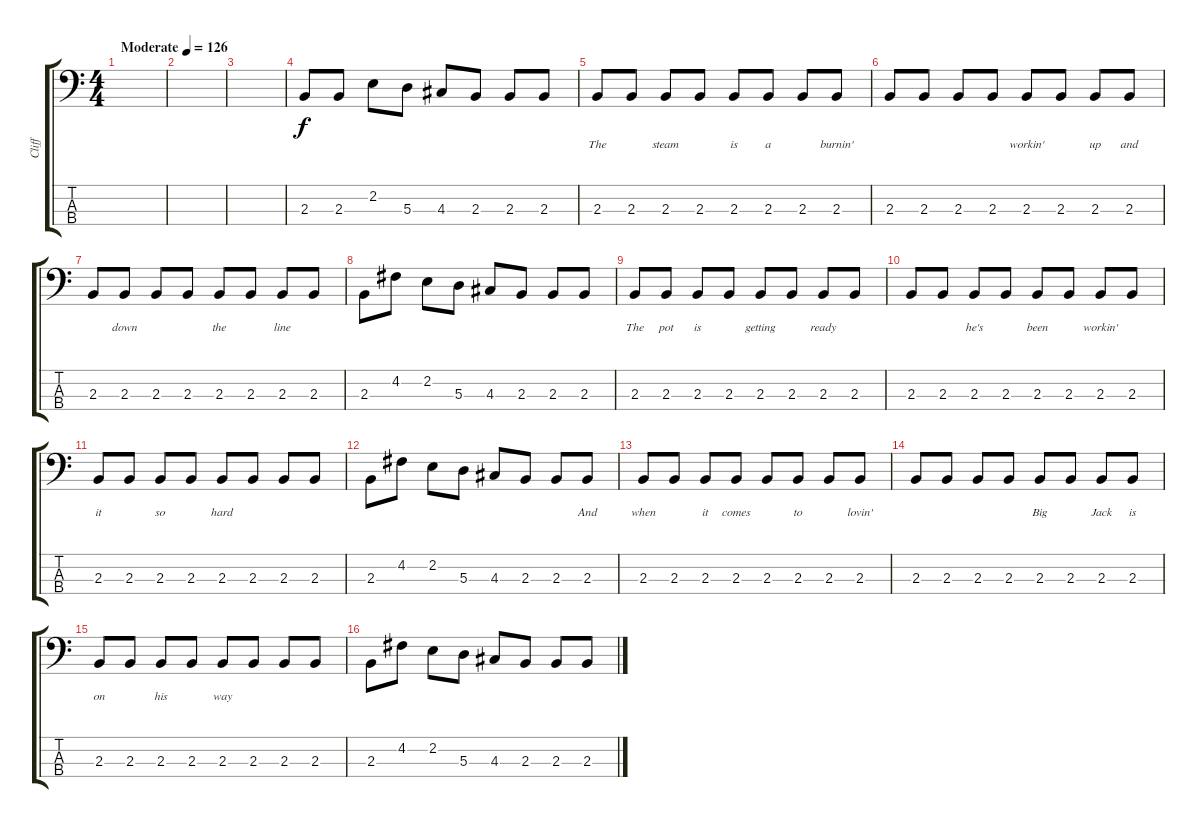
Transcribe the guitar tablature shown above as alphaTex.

\track ("Cliff" "Cliff") {instrument electricbassfinger}
\staff {score tabs}
\tuning (G2 D2 A1 E1) {hide}
\ts (4 4)
\tempo (126 "Moderate")
\clef f4
\ks c
|
|
|
2.3.8 2.3.8 2.2.8 5.3.8 4.3.8 2.3.8 2.3.8 2.3.8 |
2.3.8{lyrics (0 "The") lyrics (1 "") lyrics (2 "") lyrics (3 "") lyrics (4 "")} 2.3.8{lyrics (0 "") lyrics (1 "") lyrics (2 "") lyrics (3 "") lyrics (4 "")} 2.3.8{lyrics (0 "steam") lyrics (1 "") lyrics (2 "") lyrics (3 "") lyrics (4 "")} 2.3.8{lyrics (0 "") lyrics (1 "") lyrics (2 "") lyrics (3 "") lyrics (4 "")} 2.3.8{lyrics (0 "is") lyrics (1 "") lyrics (2 "") lyrics (3 "") lyrics (4 "")} 2.3.8{lyrics (0 "a") lyrics (1 "") lyrics (2 "") lyrics (3 "") lyrics (4 "")} 2.3.8{lyrics (0 "") lyrics (1 "") lyrics (2 "") lyrics (3 "") lyrics (4 "")} 2.3.8{lyrics (0 "burnin'") lyrics (1 "") lyrics (2 "") lyrics (3 "") lyrics (4 "")} |
2.3.8{lyrics (0 "") lyrics (1 "") lyrics (2 "") lyrics (3 "") lyrics (4 "")} 2.3.8{lyrics (0 "") lyrics (1 "") lyrics (2 "") lyrics (3 "") lyrics (4 "")} 2.3.8{lyrics (0 "") lyrics (1 "") lyrics (2 "") lyrics (3 "") lyrics (4 "")} 2.3.8{lyrics (0 "") lyrics (1 "") lyrics (2 "") lyrics (3 "") lyrics (4 "")} 2.3.8{lyrics (0 "workin'") lyrics (1 "") lyrics (2 "") lyrics (3 "") lyrics (4 "")} 2.3.8{lyrics (0 "") lyrics (1 "") lyrics (2 "") lyrics (3 "") lyrics (4 "")} 2.3.8{lyrics (0 "up") lyrics (1 "") lyrics (2 "") lyrics (3 "") lyrics (4 "")} 2.3.8{lyrics (0 "and") lyrics (1 "") lyrics (2 "") lyrics (3 "") lyrics (4 "")} |
2.3.8{lyrics (0 "") lyrics (1 "") lyrics (2 "") lyrics (3 "") lyrics (4 "")} 2.3.8{lyrics (0 "down") lyrics (1 "") lyrics (2 "") lyrics (3 "") lyrics (4 "")} 2.3.8{lyrics (0 "") lyrics (1 "") lyrics (2 "") lyrics (3 "") lyrics (4 "")} 2.3.8{lyrics (0 "") lyrics (1 "") lyrics (2 "") lyrics (3 "") lyrics (4 "")} 2.3.8{lyrics (0 "the") lyrics (1 "") lyrics (2 "") lyrics (3 "") lyrics (4 "")} 2.3.8{lyrics (0 "") lyrics (1 "") lyrics (2 "") lyrics (3 "") lyrics (4 "")} 2.3.8{lyrics (0 "line") lyrics (1 "") lyrics (2 "") lyrics (3 "") lyrics (4 "")} 2.3.8{lyrics (0 "") lyrics (1 "") lyrics (2 "") lyrics (3 "") lyrics (4 "")} |
2.3.8{lyrics (0 "") lyrics (1 "") lyrics (2 "") lyrics (3 "") lyrics (4 "")} 4.2.8{lyrics (0 "") lyrics (1 "") lyrics (2 "") lyrics (3 "") lyrics (4 "")} 2.2.8{lyrics (0 "") lyrics (1 "") lyrics (2 "") lyrics (3 "") lyrics (4 "")} 5.3.8{lyrics (0 "") lyrics (1 "") lyrics (2 "") lyrics (3 "") lyrics (4 "")} 4.3.8{lyrics (0 "") lyrics (1 "") lyrics (2 "") lyrics (3 "") lyrics (4 "")} 2.3.8{lyrics (0 "") lyrics (1 "") lyrics (2 "") lyrics (3 "") lyrics (4 "")} 2.3.8{lyrics (0 "") lyrics (1 "") lyrics (2 "") lyrics (3 "") lyrics (4 "")} 2.3.8{lyrics (0 "") lyrics (1 "") lyrics (2 "") lyrics (3 "") lyrics (4 "")} |
2.3.8{lyrics (0 "The") lyrics (1 "") lyrics (2 "") lyrics (3 "") lyrics (4 "")} 2.3.8{lyrics (0 "pot") lyrics (1 "") lyrics (2 "") lyrics (3 "") lyrics (4 "")} 2.3.8{lyrics (0 "is") lyrics (1 "") lyrics (2 "") lyrics (3 "") lyrics (4 "")} 2.3.8{lyrics (0 "") lyrics (1 "") lyrics (2 "") lyrics (3 "") lyrics (4 "")} 2.3.8{lyrics (0 "getting") lyrics (1 "") lyrics (2 "") lyrics (3 "") lyrics (4 "")} 2.3.8{lyrics (0 "") lyrics (1 "") lyrics (2 "") lyrics (3 "") lyrics (4 "")} 2.3.8{lyrics (0 "ready") lyrics (1 "") lyrics (2 "") lyrics (3 "") lyrics (4 "")} 2.3.8{lyrics (0 "") lyrics (1 "") lyrics (2 "") lyrics (3 "") lyrics (4 "")} |
2.3.8{lyrics (0 "") lyrics (1 "") lyrics (2 "") lyrics (3 "") lyrics (4 "")} 2.3.8{lyrics (0 "") lyrics (1 "") lyrics (2 "") lyrics (3 "") lyrics (4 "")} 2.3.8{lyrics (0 "he's") lyrics (1 "") lyrics (2 "") lyrics (3 "") lyrics (4 "")} 2.3.8{lyrics (0 "") lyrics (1 "") lyrics (2 "") lyrics (3 "") lyrics (4 "")} 2.3.8{lyrics (0 "been") lyrics (1 "") lyrics (2 "") lyrics (3 "") lyrics (4 "")} 2.3.8{lyrics (0 "") lyrics (1 "") lyrics (2 "") lyrics (3 "") lyrics (4 "")} 2.3.8{lyrics (0 "workin'") lyrics (1 "") lyrics (2 "") lyrics (3 "") lyrics (4 "")} 2.3.8{lyrics (0 "") lyrics (1 "") lyrics (2 "") lyrics (3 "") lyrics (4 "")} |
2.3.8{lyrics (0 "it") lyrics (1 "") lyrics (2 "") lyrics (3 "") lyrics (4 "")} 2.3.8{lyrics (0 "") lyrics (1 "") lyrics (2 "") lyrics (3 "") lyrics (4 "")} 2.3.8{lyrics (0 "so") lyrics (1 "") lyrics (2 "") lyrics (3 "") lyrics (4 "")} 2.3.8{lyrics (0 "") lyrics (1 "") lyrics (2 "") lyrics (3 "") lyrics (4 "")} 2.3.8{lyrics (0 "hard") lyrics (1 "") lyrics (2 "") lyrics (3 "") lyrics (4 "")} 2.3.8{lyrics (0 "") lyrics (1 "") lyrics (2 "") lyrics (3 "") lyrics (4 "")} 2.3.8{lyrics (0 "") lyrics (1 "") lyrics (2 "") lyrics (3 "") lyrics (4 "")} 2.3.8{lyrics (0 "") lyrics (1 "") lyrics (2 "") lyrics (3 "") lyrics (4 "")} |
2.3.8{lyrics (0 "") lyrics (1 "") lyrics (2 "") lyrics (3 "") lyrics (4 "")} 4.2.8{lyrics (0 "") lyrics (1 "") lyrics (2 "") lyrics (3 "") lyrics (4 "")} 2.2.8{lyrics (0 "") lyrics (1 "") lyrics (2 "") lyrics (3 "") lyrics (4 "")} 5.3.8{lyrics (0 "") lyrics (1 "") lyrics (2 "") lyrics (3 "") lyrics (4 "")} 4.3.8{lyrics (0 "") lyrics (1 "") lyrics (2 "") lyrics (3 "") lyrics (4 "")} 2.3.8{lyrics (0 "") lyrics (1 "") lyrics (2 "") lyrics (3 "") lyrics (4 "")} 2.3.8{lyrics (0 "") lyrics (1 "") lyrics (2 "") lyrics (3 "") lyrics (4 "")} 2.3.8{lyrics (0 "And") lyrics (1 "") lyrics (2 "") lyrics (3 "") lyrics (4 "")} |
2.3.8{lyrics (0 "when") lyrics (1 "") lyrics (2 "") lyrics (3 "") lyrics (4 "")} 2.3.8{lyrics (0 "") lyrics (1 "") lyrics (2 "") lyrics (3 "") lyrics (4 "")} 2.3.8{lyrics (0 "it") lyrics (1 "") lyrics (2 "") lyrics (3 "") lyrics (4 "")} 2.3.8{lyrics (0 "comes") lyrics (1 "") lyrics (2 "") lyrics (3 "") lyrics (4 "")} 2.3.8{lyrics (0 "") lyrics (1 "") lyrics (2 "") lyrics (3 "") lyrics (4 "")} 2.3.8{lyrics (0 "to") lyrics (1 "") lyrics (2 "") lyrics (3 "") lyrics (4 "")} 2.3.8{lyrics (0 "") lyrics (1 "") lyrics (2 "") lyrics (3 "") lyrics (4 "")} 2.3.8{lyrics (0 "lovin'") lyrics (1 "") lyrics (2 "") lyrics (3 "") lyrics (4 "")} |
2.3.8{lyrics (0 "") lyrics (1 "") lyrics (2 "") lyrics (3 "") lyrics (4 "")} 2.3.8{lyrics (0 "") lyrics (1 "") lyrics (2 "") lyrics (3 "") lyrics (4 "")} 2.3.8{lyrics (0 "") lyrics (1 "") lyrics (2 "") lyrics (3 "") lyrics (4 "")} 2.3.8{lyrics (0 "") lyrics (1 "") lyrics (2 "") lyrics (3 "") lyrics (4 "")} 2.3.8{lyrics (0 "Big") lyrics (1 "") lyrics (2 "") lyrics (3 "") lyrics (4 "")} 2.3.8{lyrics (0 "") lyrics (1 "") lyrics (2 "") lyrics (3 "") lyrics (4 "")} 2.3.8{lyrics (0 "Jack") lyrics (1 "") lyrics (2 "") lyrics (3 "") lyrics (4 "")} 2.3.8{lyrics (0 "is") lyrics (1 "") lyrics (2 "") lyrics (3 "") lyrics (4 "")} |
2.3.8{lyrics (0 "on") lyrics (1 "") lyrics (2 "") lyrics (3 "") lyrics (4 "")} 2.3.8{lyrics (0 "") lyrics (1 "") lyrics (2 "") lyrics (3 "") lyrics (4 "")} 2.3.8{lyrics (0 "his") lyrics (1 "") lyrics (2 "") lyrics (3 "") lyrics (4 "")} 2.3.8{lyrics (0 "") lyrics (1 "") lyrics (2 "") lyrics (3 "") lyrics (4 "")} 2.3.8{lyrics (0 "way") lyrics (1 "") lyrics (2 "") lyrics (3 "") lyrics (4 "")} 2.3.8{lyrics (0 "") lyrics (1 "") lyrics (2 "") lyrics (3 "") lyrics (4 "")} 2.3.8{lyrics (0 "") lyrics (1 "") lyrics (2 "") lyrics (3 "") lyrics (4 "")} 2.3.8{lyrics (0 "") lyrics (1 "") lyrics (2 "") lyrics (3 "") lyrics (4 "")} |
2.3.8{lyrics (0 "") lyrics (1 "") lyrics (2 "") lyrics (3 "") lyrics (4 "")} 4.2.8{lyrics (0 "") lyrics (1 "") lyrics (2 "") lyrics (3 "") lyrics (4 "")} 2.2.8{lyrics (0 "") lyrics (1 "") lyrics (2 "") lyrics (3 "") lyrics (4 "")} 5.3.8{lyrics (0 "") lyrics (1 "") lyrics (2 "") lyrics (3 "") lyrics (4 "")} 4.3.8{lyrics (0 "") lyrics (1 "") lyrics (2 "") lyrics (3 "") lyrics (4 "")} 2.3.8{lyrics (0 "") lyrics (1 "") lyrics (2 "") lyrics (3 "") lyrics (4 "")} 2.3.8{lyrics (0 "") lyrics (1 "") lyrics (2 "") lyrics (3 "") lyrics (4 "")} 2.3.8{lyrics (0 "") lyrics (1 "") lyrics (2 "") lyrics (3 "") lyrics (4 "")}
